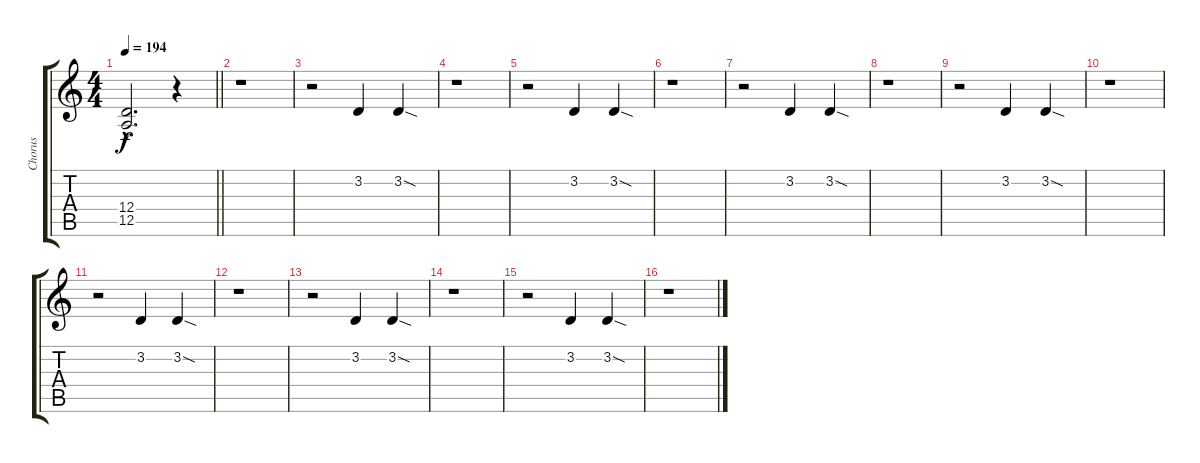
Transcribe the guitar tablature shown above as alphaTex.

\track ("Chorus" "Chorus") {instrument sopranosax}
\staff {score tabs}
\tuning (E4 B3 G3 D3 A2 E2) {hide}
\ts (4 4)
\tempo 194
\clef g2
\barLineRight lightlight
\ks c
(12.4{hac t} 12.5{hac t}).2{d dy f} r.4 |
r.1 |
r.2 3.2.4 3.2{sod}.4 |
r.1 |
r.2 3.2.4 3.2{sod}.4 |
r.1 |
r.2 3.2.4 3.2{sod}.4 |
r.1 |
r.2 3.2.4 3.2{sod}.4 |
r.1 |
r.2 3.2.4 3.2{sod}.4 |
r.1 |
r.2 3.2.4 3.2{sod}.4 |
r.1 |
r.2 3.2.4 3.2{sod}.4 |
r.1
